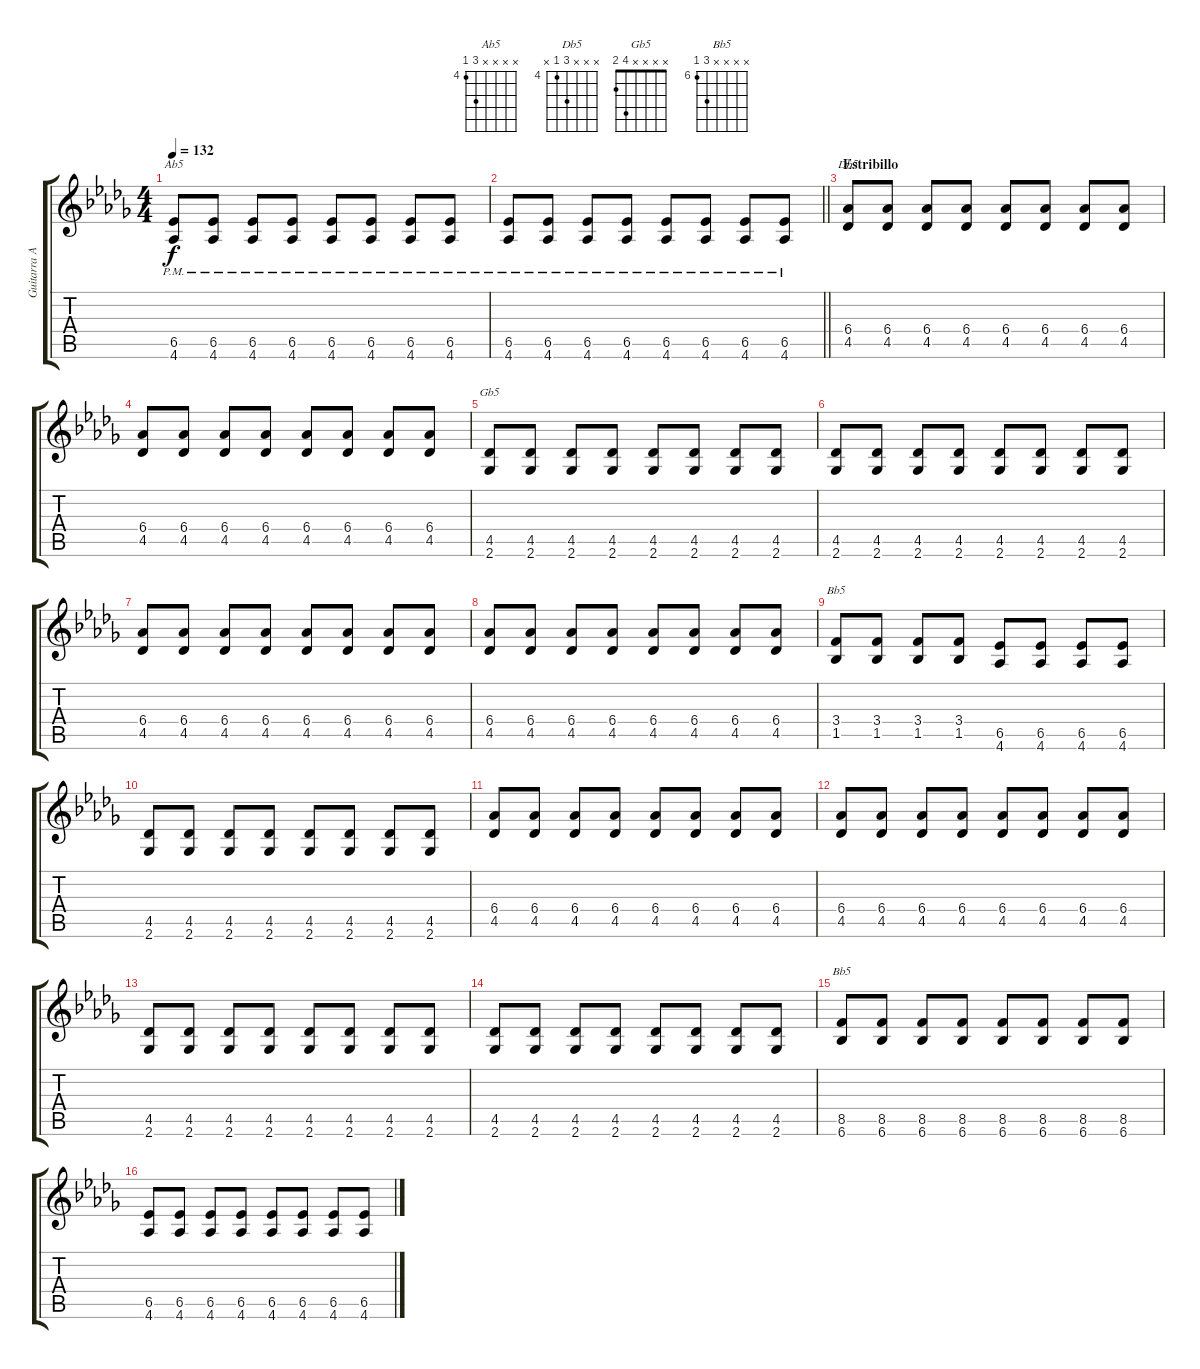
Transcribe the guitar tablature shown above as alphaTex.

\track ("Guitarra Acomp." "Guitarra A") {instrument overdrivenguitar}
\staff {score tabs}
\tuning (E4 B3 G3 D3 A2 E2) {hide}
\chord ("Ab5" x x x x 6 4) {firstfret 4}
\chord ("Db5" x x x 6 4 x) {firstfret 4}
\chord ("Gb5" x x x x 4 2)
\chord ("Bb5" x x x 3 1 x)
\chord ("Bb5" x x x x 8 6) {firstfret 6}
\ts (4 4)
\tempo 132
\clef g2
\ks db
(6.5{pm} 4.6{pm}).8{ch "Ab5" dy f} (6.5{pm} 4.6{pm}).8 (6.5{pm} 4.6{pm}).8 (6.5{pm} 4.6{pm}).8 (6.5{pm} 4.6{pm}).8 (6.5{pm} 4.6{pm}).8 (6.5{pm} 4.6{pm}).8 (6.5{pm} 4.6{pm}).8 |
\barLineRight lightlight
(6.5{pm} 4.6{pm}).8 (6.5{pm} 4.6{pm}).8 (6.5{pm} 4.6{pm}).8 (6.5{pm} 4.6{pm}).8 (6.5{pm} 4.6{pm}).8 (6.5{pm} 4.6{pm}).8 (6.5{pm} 4.6{pm}).8 (6.5{pm} 4.6{pm}).8 |
\section ("" "Estribillo")
(6.4 4.5).8{ch "Db5"} (6.4 4.5).8 (6.4 4.5).8 (6.4 4.5).8 (6.4 4.5).8 (6.4 4.5).8 (6.4 4.5).8 (6.4 4.5).8 |
(6.4 4.5).8 (6.4 4.5).8 (6.4 4.5).8 (6.4 4.5).8 (6.4 4.5).8 (6.4 4.5).8 (6.4 4.5).8 (6.4 4.5).8 |
(4.5 2.6).8{ch "Gb5"} (4.5 2.6).8 (4.5 2.6).8 (4.5 2.6).8 (4.5 2.6).8 (4.5 2.6).8 (4.5 2.6).8 (4.5 2.6).8 |
(4.5 2.6).8 (4.5 2.6).8 (4.5 2.6).8 (4.5 2.6).8 (4.5 2.6).8 (4.5 2.6).8 (4.5 2.6).8 (4.5 2.6).8 |
(6.4 4.5).8 (6.4 4.5).8 (6.4 4.5).8 (6.4 4.5).8 (6.4 4.5).8 (6.4 4.5).8 (6.4 4.5).8 (6.4 4.5).8 |
(6.4 4.5).8 (6.4 4.5).8 (6.4 4.5).8 (6.4 4.5).8 (6.4 4.5).8 (6.4 4.5).8 (6.4 4.5).8 (6.4 4.5).8 |
(3.4 1.5).8{ch "Bb5"} (3.4 1.5).8 (3.4 1.5).8 (3.4 1.5).8 (6.5 4.6).8 (6.5 4.6).8 (6.5 4.6).8 (6.5 4.6).8 |
(4.5 2.6).8 (4.5 2.6).8 (4.5 2.6).8 (4.5 2.6).8 (4.5 2.6).8 (4.5 2.6).8 (4.5 2.6).8 (4.5 2.6).8 |
(6.4 4.5).8 (6.4 4.5).8 (6.4 4.5).8 (6.4 4.5).8 (6.4 4.5).8 (6.4 4.5).8 (6.4 4.5).8 (6.4 4.5).8 |
(6.4 4.5).8 (6.4 4.5).8 (6.4 4.5).8 (6.4 4.5).8 (6.4 4.5).8 (6.4 4.5).8 (6.4 4.5).8 (6.4 4.5).8 |
(4.5 2.6).8 (4.5 2.6).8 (4.5 2.6).8 (4.5 2.6).8 (4.5 2.6).8 (4.5 2.6).8 (4.5 2.6).8 (4.5 2.6).8 |
(4.5 2.6).8 (4.5 2.6).8 (4.5 2.6).8 (4.5 2.6).8 (4.5 2.6).8 (4.5 2.6).8 (4.5 2.6).8 (4.5 2.6).8 |
(8.5 6.6).8{ch "Bb5"} (8.5 6.6).8 (8.5 6.6).8 (8.5 6.6).8 (8.5 6.6).8 (8.5 6.6).8 (8.5 6.6).8 (8.5 6.6).8 |
(6.5 4.6).8 (6.5 4.6).8 (6.5 4.6).8 (6.5 4.6).8 (6.5 4.6).8 (6.5 4.6).8 (6.5 4.6).8 (6.5 4.6).8
